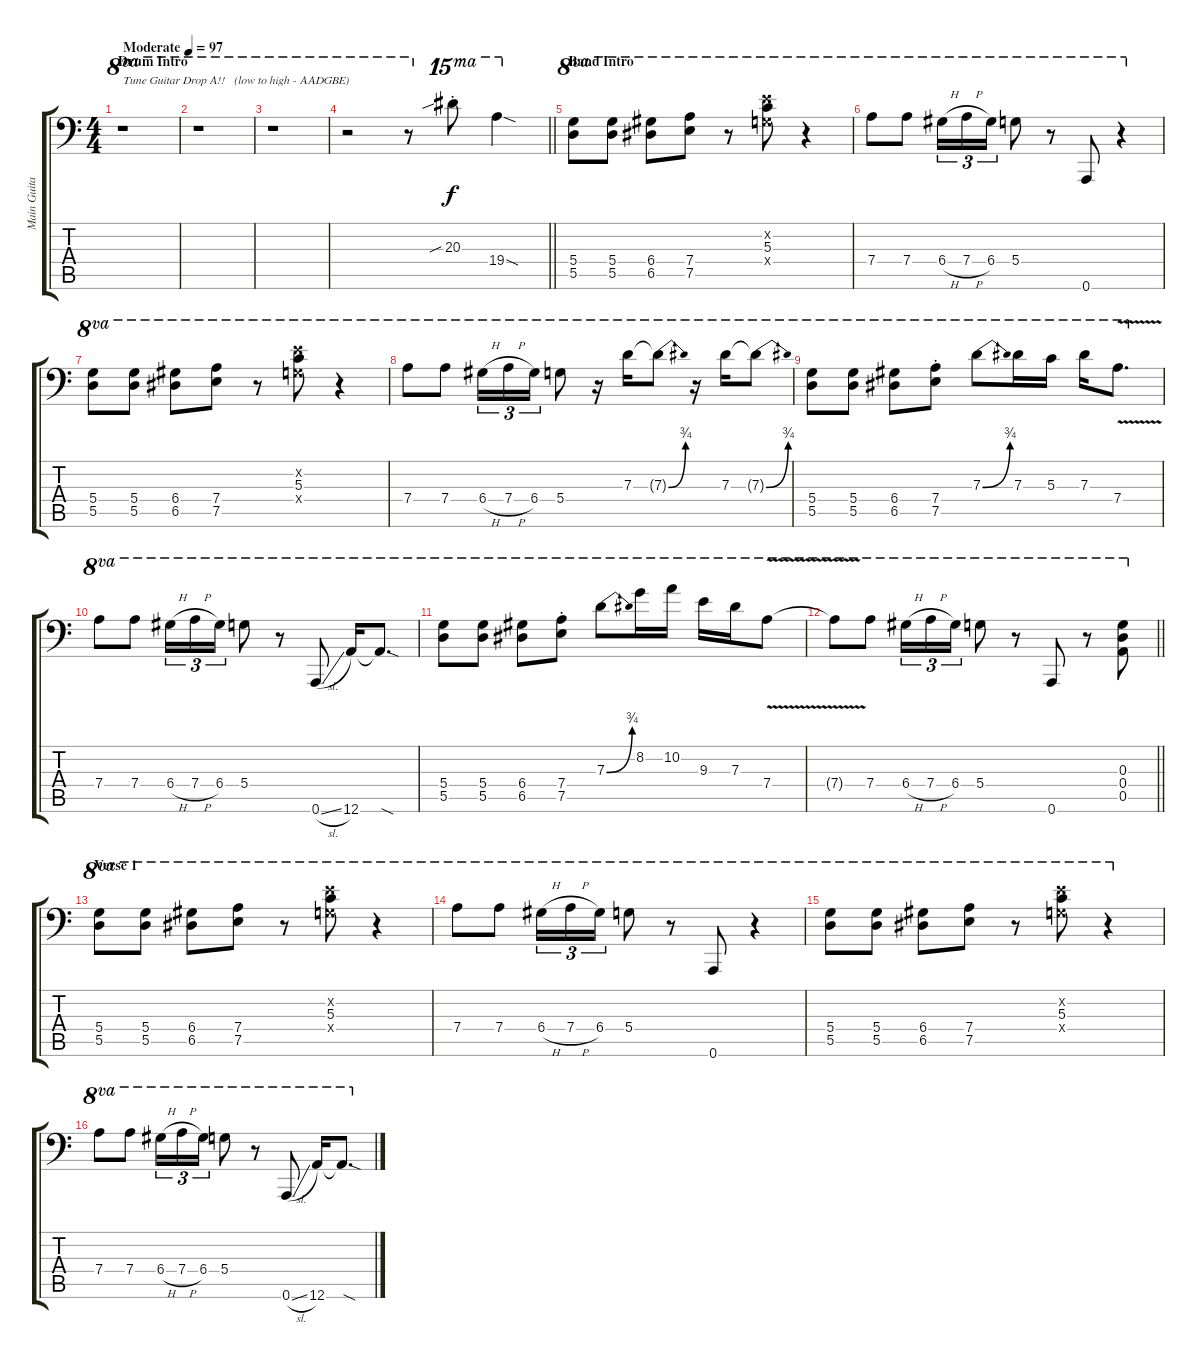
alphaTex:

\track ("Main Guitar - Josh Homme" "Main Guita") {instrument overdrivenguitar}
\staff {score tabs}
\tuning (E4 B3 G3 D3 A2 A1) {hide}
\ts (4 4)
\section ("" "Drum Intro")
\tempo (97 "Moderate")
\clef f4
\ks c
r.1{ot 8va txt "Tune Guitar Drop A!!   (low to high - AADGBE)" dy f instrument overdrivenguitar} |
r.1{ot 8va} |
r.1{ot 8va} |
\barLineRight lightlight
r.2{ot 8va} r.8{ot 8va} 20.3{sib st}.8{ot 15ma} 19.4{sod}.4{ot 15ma} |
\section ("" "Band Intro")
(5.4 5.5).8{ot 8va} (5.4 5.5).8{ot 8va} (6.4 6.5).8{ot 8va} (7.4 7.5).8{ot 8va} r.8{ot 8va} (5.2{x} 5.3 5.4{x}).8{ot 8va} r.4{ot 8va} |
7.4.8{ot 8va} 7.4.8{ot 8va} 6.4{h}.16{tu (3 2) ot 8va} 7.4{h}.16{tu (3 2) ot 8va} 6.4.16{tu (3 2) ot 8va} 5.4.8{ot 8va} r.8{ot 8va} 0.6.8{ot 8va} r.4{ot 8va} |
(5.4 5.5).8{ot 8va} (5.4 5.5).8{ot 8va} (6.4 6.5).8{ot 8va} (7.4 7.5).8{ot 8va} r.8{ot 8va} (5.2{x} 5.3 5.4{x}).8{ot 8va} r.4{ot 8va} |
7.4.8{ot 8va} 7.4.8{ot 8va} 6.4{h}.16{tu (3 2) ot 8va} 7.4{h}.16{tu (3 2) ot 8va} 6.4.16{tu (3 2) ot 8va} 5.4.8{ot 8va} r.16{ot 8va} 7.3.16{ot 8va} 7.3{be (bend 0 0 60 3) t}.8{ot 8va} r.16{ot 8va} 7.3.16{ot 8va} 7.3{be (bend 0 0 60 3) t}.8{ot 8va} |
(5.4 5.5).8{ot 8va} (5.4 5.5).8{ot 8va} (6.4 6.5).8{ot 8va} (7.4{st} 7.5{st}).8{ot 8va} 7.3{be (bend 0 0 60 3)}.8{ot 8va} 7.3.16{ot 8va} 5.3.16{ot 8va} 7.3.16{ot 8va} 7.4{v}.8{d ot 8va} |
7.4.8{ot 8va} 7.4.8{ot 8va} 6.4{h}.16{tu (3 2) ot 8va} 7.4{h}.16{tu (3 2) ot 8va} 6.4.16{tu (3 2) ot 8va} 5.4.8{ot 8va} r.8{ot 8va} 0.6{sl}.8{ot 8va} 12.6.16{ot 8va} 12.6{sod t}.8{d ot 8va} |
(5.4 5.5).8{ot 8va} (5.4 5.5).8{ot 8va} (6.4 6.5).8{ot 8va} (7.4{st} 7.5{st}).8{ot 8va} 7.3{be (bend 0 0 60 3)}.8{ot 8va} 8.2.16{ot 8va} 10.2.16{ot 8va} 9.3.16{ot 8va} 7.3.16{ot 8va} 7.4{v}.8{ot 8va} |
\barLineRight lightlight
7.4{t}.8{ot 8va} 7.4.8{ot 8va} 6.4{h}.16{tu (3 2) ot 8va} 7.4{h}.16{tu (3 2) ot 8va} 6.4.16{tu (3 2) ot 8va} 5.4.8{ot 8va} r.8{ot 8va} 0.6.8{ot 8va} r.8{ot 8va} (0.3 0.4 0.5).8{ot 8va} |
\section ("" "Verse 1")
(5.4 5.5).8{ot 8va} (5.4 5.5).8{ot 8va} (6.4 6.5).8{ot 8va} (7.4 7.5).8{ot 8va} r.8{ot 8va} (5.2{x} 5.3 5.4{x}).8{ot 8va} r.4{ot 8va} |
7.4.8{ot 8va} 7.4.8{ot 8va} 6.4{h}.16{tu (3 2) ot 8va} 7.4{h}.16{tu (3 2) ot 8va} 6.4.16{tu (3 2) ot 8va} 5.4.8{ot 8va} r.8{ot 8va} 0.6.8{ot 8va} r.4{ot 8va} |
(5.4 5.5).8{ot 8va} (5.4 5.5).8{ot 8va} (6.4 6.5).8{ot 8va} (7.4 7.5).8{ot 8va} r.8{ot 8va} (5.2{x} 5.3 5.4{x}).8{ot 8va} r.4{ot 8va} |
7.4.8{ot 8va} 7.4.8{ot 8va} 6.4{h}.16{tu (3 2) ot 8va} 7.4{h}.16{tu (3 2) ot 8va} 6.4.16{tu (3 2) ot 8va} 5.4.8{ot 8va} r.8{ot 8va} 0.6{sl}.8{ot 8va} 12.6.16{ot 8va} 12.6{sod t}.8{d ot 8va}
